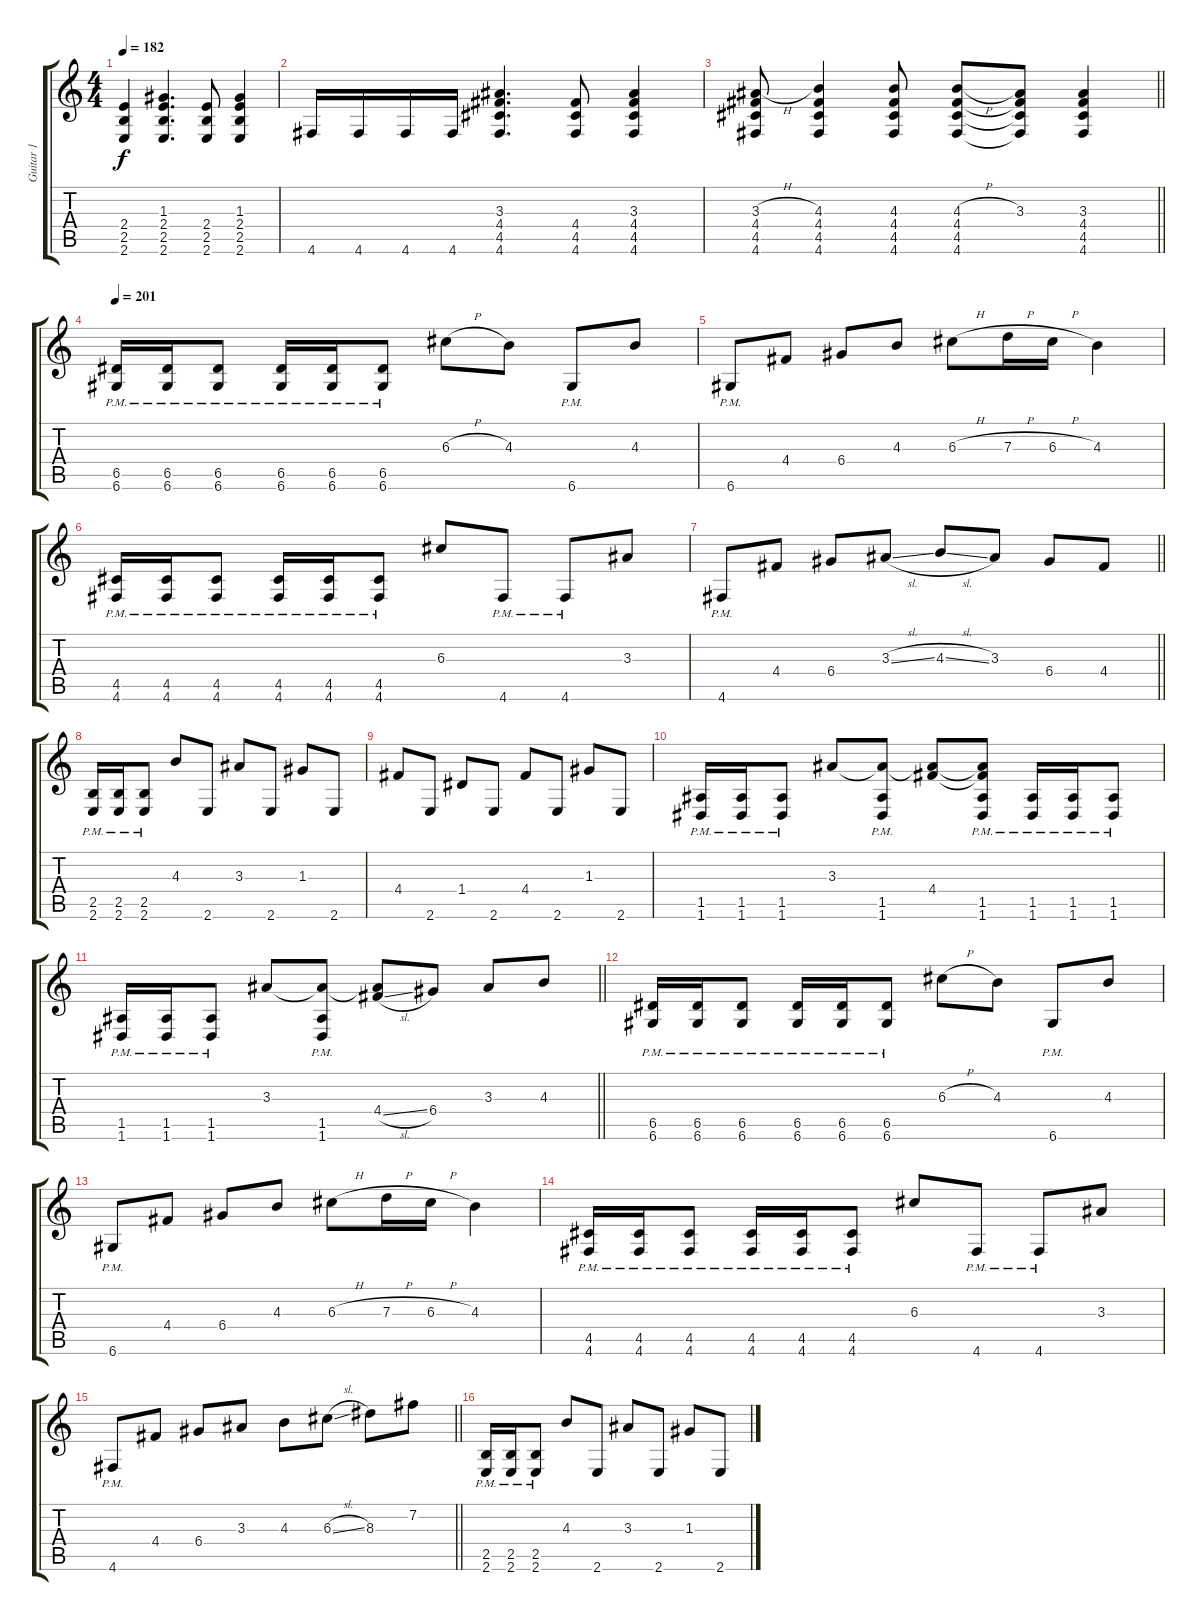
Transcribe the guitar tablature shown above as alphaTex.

\track ("Guitar 1" "Guitar 1") {instrument distortionguitar}
\staff {score tabs}
\tuning (E4 B3 G3 D3 A2 D2) {hide}
\ts (4 4)
\tempo 182
\clef g2
\ks c
(2.4 2.5 2.6).4{dy f} (1.3 2.4 2.5 2.6).4{d} (2.4 2.5 2.6).8 (1.3 2.4 2.5 2.6).4 |
4.6.16 4.6.16 4.6.16 4.6.16 (3.3 4.4 4.5 4.6).4{d} (4.4 4.5 4.6).8 (3.3 4.4 4.5 4.6).4 |
\barLineRight lightlight
(3.3{h} 4.4 4.5 4.6).8 (4.3 4.4 4.5 4.6).4 (4.3 4.4 4.5 4.6).8 (4.3{h} 4.4 4.5 4.6).8 (3.3 4.4{t} 4.5{t} 4.6{t}).8 (3.3 4.4 4.5 4.6).4 |
\section ("" "")
\tempo 201
(6.5{pm} 6.6{pm}).16 (6.5{pm} 6.6{pm}).16 (6.5{pm} 6.6{pm}).8 (6.5{pm} 6.6{pm}).16 (6.5{pm} 6.6{pm}).16 (6.5{pm} 6.6{pm}).8 6.3{h}.8 4.3.8 6.6{pm}.8 4.3.8 |
6.6{pm}.8 4.4.8 6.4.8 4.3.8 6.3{h}.8 7.3{h}.16 6.3{h}.16 4.3.4 |
(4.5{pm} 4.6{pm}).16 (4.5{pm} 4.6{pm}).16 (4.5{pm} 4.6{pm}).8 (4.5{pm} 4.6{pm}).16 (4.5{pm} 4.6{pm}).16 (4.5{pm} 4.6{pm}).8 6.3.8 4.6{pm}.8 4.6{pm}.8 3.3.8 |
\barLineRight lightlight
4.6{pm}.8 4.4.8 6.4.8 3.3{sl}.8 4.3{sl}.8 3.3.8 6.4.8 4.4.8 |
(2.5{pm} 2.6{pm}).16 (2.5{pm} 2.6{pm}).16 (2.5{pm} 2.6{pm}).8 4.3.8 2.6.8 3.3.8 2.6.8 1.3.8 2.6.8 |
4.4.8 2.6.8 1.4.8 2.6.8 4.4.8 2.6.8 1.3.8 2.6.8 |
(1.5{pm} 1.6{pm}).16 (1.5{pm} 1.6{pm}).16 (1.5{pm} 1.6{pm}).8 3.3.8 (3.3{t} 1.5{pm} 1.6{pm}).8 (3.3{t} 4.4).8 (3.3{t} 4.4{t} 1.5{pm} 1.6{pm}).8 (1.5{pm} 1.6{pm}).16 (1.5{pm} 1.6{pm}).16 (1.5{pm} 1.6{pm}).8 |
\barLineRight lightlight
(1.5{pm} 1.6{pm}).16 (1.5{pm} 1.6{pm}).16 (1.5{pm} 1.6{pm}).8 3.3.8 (3.3{t} 1.5{pm} 1.6{pm}).8 (3.3{t} 4.4{sl}).8 6.4.8 3.3.8 4.3.8 |
(6.5{pm} 6.6{pm}).16 (6.5{pm} 6.6{pm}).16 (6.5{pm} 6.6{pm}).8 (6.5{pm} 6.6{pm}).16 (6.5{pm} 6.6{pm}).16 (6.5{pm} 6.6{pm}).8 6.3{h}.8 4.3.8 6.6{pm}.8 4.3.8 |
6.6{pm}.8 4.4.8 6.4.8 4.3.8 6.3{h}.8 7.3{h}.16 6.3{h}.16 4.3.4 |
(4.5{pm} 4.6{pm}).16 (4.5{pm} 4.6{pm}).16 (4.5{pm} 4.6{pm}).8 (4.5{pm} 4.6{pm}).16 (4.5{pm} 4.6{pm}).16 (4.5{pm} 4.6{pm}).8 6.3.8 4.6{pm}.8 4.6{pm}.8 3.3.8 |
\barLineRight lightlight
4.6{pm}.8 4.4.8 6.4.8 3.3.8 4.3.8 6.3{sl}.8 8.3.8 7.2.8 |
(2.5{pm} 2.6{pm}).16 (2.5{pm} 2.6{pm}).16 (2.5{pm} 2.6{pm}).8 4.3.8 2.6.8 3.3.8 2.6.8 1.3.8 2.6.8
